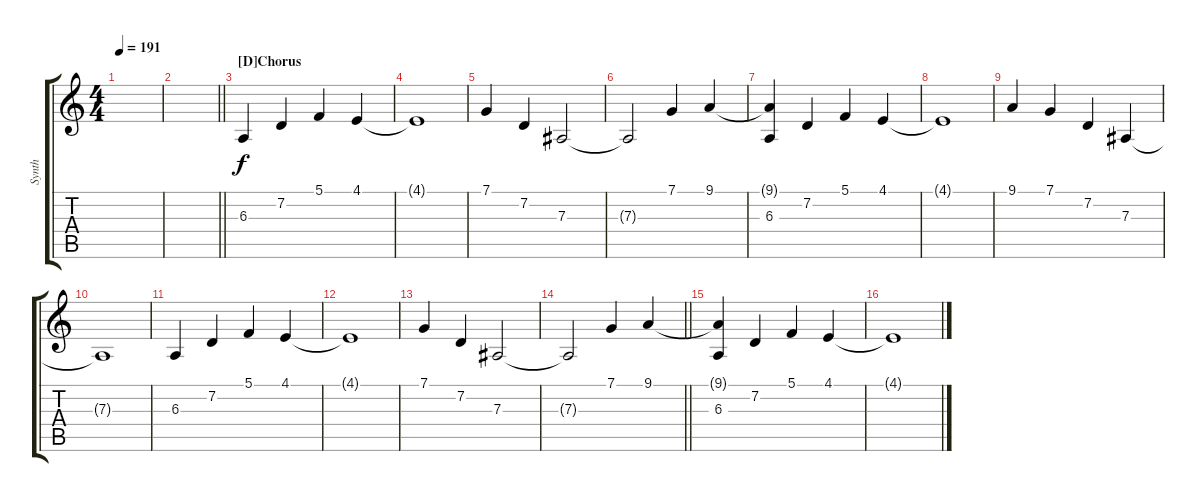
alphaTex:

\track ("Synth" "Synth") {instrument pad8sweep}
\staff {score tabs}
\tuning (C4 G3 Eb3 Bb2 F2 C2) {hide}
\ts (4 4)
\tempo 191
\clef g2
\ks c
|
\barLineRight lightlight
|
\section ("" "[D]Chorus")
6.3.4 7.2.4 5.1.4 4.1.4 |
4.1{t}.1 |
7.1.4 7.2.4 7.3.2 |
7.3{t}.2 7.1.4 9.1.4 |
(9.1{t} 6.3).4 7.2.4 5.1.4 4.1.4 |
4.1{t}.1 |
9.1.4 7.1.4 7.2.4 7.3.4 |
7.3{t}.1 |
6.3.4 7.2.4 5.1.4 4.1.4 |
4.1{t}.1 |
7.1.4 7.2.4 7.3.2 |
\barLineRight lightlight
7.3{t}.2 7.1.4 9.1.4 |
(9.1{t} 6.3).4 7.2.4 5.1.4 4.1.4 |
4.1{t}.1
